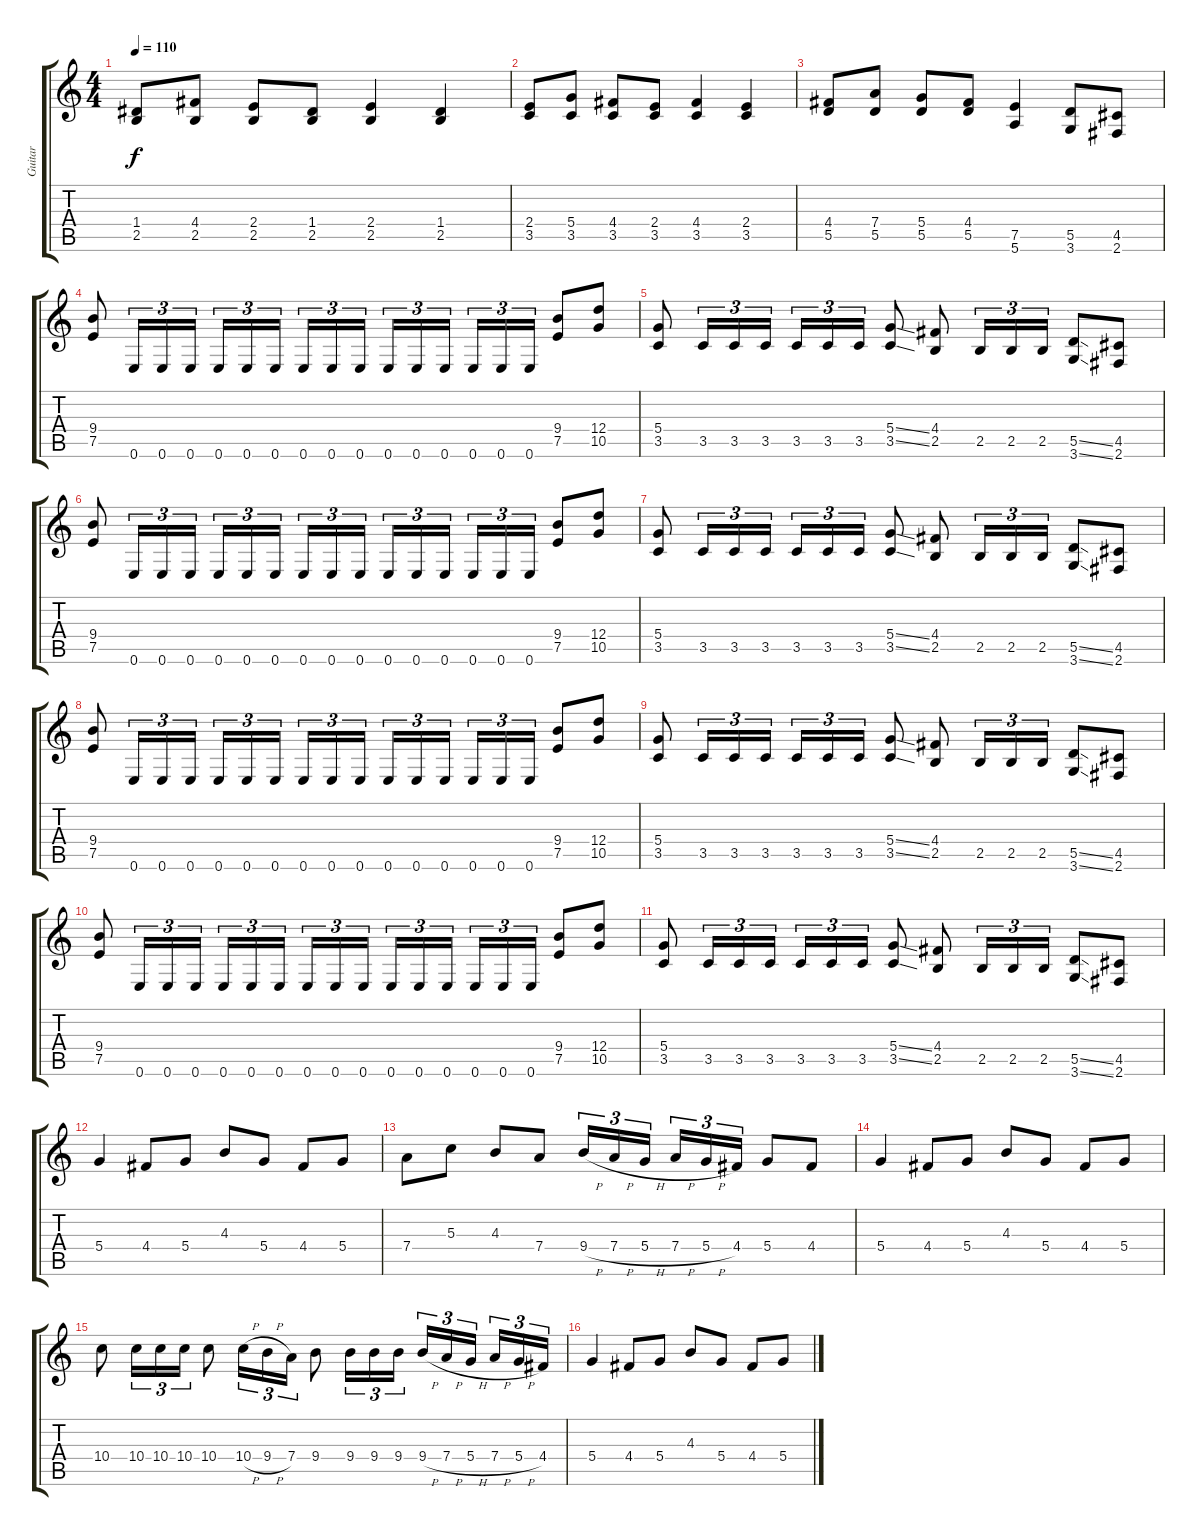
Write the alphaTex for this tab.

\track ("Guitar" "Guitar") {instrument distortionguitar}
\staff {score tabs}
\tuning (E4 B3 G3 D3 A2 E2) {hide}
\ts (4 4)
\tempo 110
\clef g2
\ks c
(1.4 2.5).8{dy f} (4.4 2.5).8 (2.4 2.5).8 (1.4 2.5).8 (2.4 2.5).4 (1.4 2.5).4 |
(2.4 3.5).8 (5.4 3.5).8 (4.4 3.5).8 (2.4 3.5).8 (4.4 3.5).4 (2.4 3.5).4 |
(4.4 5.5).8 (7.4 5.5).8 (5.4 5.5).8 (4.4 5.5).8 (7.5 5.6).4 (5.5 3.6).8 (4.5 2.6).8 |
(9.4 7.5).8 0.6.16{tu (3 2)} 0.6.16{tu (3 2)} 0.6.16{tu (3 2)} 0.6.16{tu (3 2)} 0.6.16{tu (3 2)} 0.6.16{tu (3 2)} 0.6.16{tu (3 2)} 0.6.16{tu (3 2)} 0.6.16{tu (3 2)} 0.6.16{tu (3 2)} 0.6.16{tu (3 2)} 0.6.16{tu (3 2)} 0.6.16{tu (3 2)} 0.6.16{tu (3 2)} 0.6.16{tu (3 2)} (9.4 7.5).8 (12.4 10.5).8 |
(5.4 3.5).8 3.5.16{tu (3 2)} 3.5.16{tu (3 2)} 3.5.16{tu (3 2)} 3.5.16{tu (3 2)} 3.5.16{tu (3 2)} 3.5.16{tu (3 2)} (5.4{ss} 3.5{ss}).8 (4.4 2.5).8 2.5.16{tu (3 2)} 2.5.16{tu (3 2)} 2.5.16{tu (3 2)} (5.5{ss} 3.6{ss}).8 (4.5 2.6).8 |
(9.4 7.5).8 0.6.16{tu (3 2)} 0.6.16{tu (3 2)} 0.6.16{tu (3 2)} 0.6.16{tu (3 2)} 0.6.16{tu (3 2)} 0.6.16{tu (3 2)} 0.6.16{tu (3 2)} 0.6.16{tu (3 2)} 0.6.16{tu (3 2)} 0.6.16{tu (3 2)} 0.6.16{tu (3 2)} 0.6.16{tu (3 2)} 0.6.16{tu (3 2)} 0.6.16{tu (3 2)} 0.6.16{tu (3 2)} (9.4 7.5).8 (12.4 10.5).8 |
(5.4 3.5).8 3.5.16{tu (3 2)} 3.5.16{tu (3 2)} 3.5.16{tu (3 2)} 3.5.16{tu (3 2)} 3.5.16{tu (3 2)} 3.5.16{tu (3 2)} (5.4{ss} 3.5{ss}).8 (4.4 2.5).8 2.5.16{tu (3 2)} 2.5.16{tu (3 2)} 2.5.16{tu (3 2)} (5.5{ss} 3.6{ss}).8 (4.5 2.6).8 |
(9.4 7.5).8 0.6.16{tu (3 2)} 0.6.16{tu (3 2)} 0.6.16{tu (3 2)} 0.6.16{tu (3 2)} 0.6.16{tu (3 2)} 0.6.16{tu (3 2)} 0.6.16{tu (3 2)} 0.6.16{tu (3 2)} 0.6.16{tu (3 2)} 0.6.16{tu (3 2)} 0.6.16{tu (3 2)} 0.6.16{tu (3 2)} 0.6.16{tu (3 2)} 0.6.16{tu (3 2)} 0.6.16{tu (3 2)} (9.4 7.5).8 (12.4 10.5).8 |
(5.4 3.5).8 3.5.16{tu (3 2)} 3.5.16{tu (3 2)} 3.5.16{tu (3 2)} 3.5.16{tu (3 2)} 3.5.16{tu (3 2)} 3.5.16{tu (3 2)} (5.4{ss} 3.5{ss}).8 (4.4 2.5).8 2.5.16{tu (3 2)} 2.5.16{tu (3 2)} 2.5.16{tu (3 2)} (5.5{ss} 3.6{ss}).8 (4.5 2.6).8 |
(9.4 7.5).8 0.6.16{tu (3 2)} 0.6.16{tu (3 2)} 0.6.16{tu (3 2)} 0.6.16{tu (3 2)} 0.6.16{tu (3 2)} 0.6.16{tu (3 2)} 0.6.16{tu (3 2)} 0.6.16{tu (3 2)} 0.6.16{tu (3 2)} 0.6.16{tu (3 2)} 0.6.16{tu (3 2)} 0.6.16{tu (3 2)} 0.6.16{tu (3 2)} 0.6.16{tu (3 2)} 0.6.16{tu (3 2)} (9.4 7.5).8 (12.4 10.5).8 |
(5.4 3.5).8 3.5.16{tu (3 2)} 3.5.16{tu (3 2)} 3.5.16{tu (3 2)} 3.5.16{tu (3 2)} 3.5.16{tu (3 2)} 3.5.16{tu (3 2)} (5.4{ss} 3.5{ss}).8 (4.4 2.5).8 2.5.16{tu (3 2)} 2.5.16{tu (3 2)} 2.5.16{tu (3 2)} (5.5{ss} 3.6{ss}).8 (4.5 2.6).8 |
5.4.4{volume 16} 4.4.8 5.4.8 4.3.8 5.4.8 4.4.8 5.4.8 |
7.4.8 5.3.8 4.3.8 7.4.8 9.4{h}.16{tu (3 2)} 7.4{h}.16{tu (3 2)} 5.4{h}.16{tu (3 2)} 7.4{h}.16{tu (3 2)} 5.4{h}.16{tu (3 2)} 4.4.16{tu (3 2)} 5.4.8 4.4.8 |
5.4.4 4.4.8 5.4.8 4.3.8 5.4.8 4.4.8 5.4.8 |
10.4.8 10.4.16{tu (3 2)} 10.4.16{tu (3 2)} 10.4.16{tu (3 2)} 10.4.8 10.4{h}.16{tu (3 2)} 9.4{h}.16{tu (3 2)} 7.4.16{tu (3 2)} 9.4.8 9.4.16{tu (3 2)} 9.4.16{tu (3 2)} 9.4.16{tu (3 2)} 9.4{h}.16{tu (3 2)} 7.4{h}.16{tu (3 2)} 5.4{h}.16{tu (3 2)} 7.4{h}.16{tu (3 2)} 5.4{h}.16{tu (3 2)} 4.4.16{tu (3 2)} |
5.4.4 4.4.8 5.4.8 4.3.8 5.4.8 4.4.8 5.4.8
